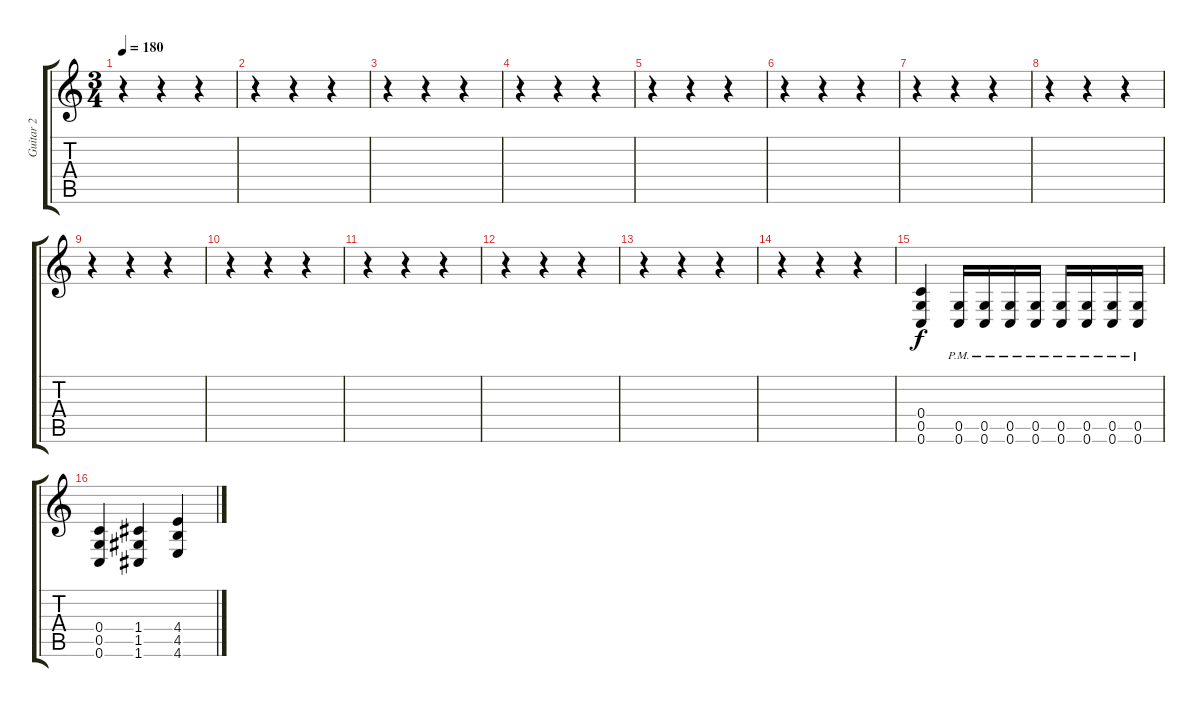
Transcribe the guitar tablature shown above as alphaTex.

\track ("Guitar 2" "Guitar 2") {instrument distortionguitar}
\staff {score tabs}
\tuning (D4 A3 F3 C3 G2 C2) {hide}
\ts (3 4)
\tempo 180
\clef g2
\ks c
r.4{dy f} r.4 r.4 |
r.4 r.4 r.4 |
r.4 r.4 r.4 |
r.4 r.4 r.4 |
r.4 r.4 r.4 |
r.4 r.4 r.4 |
r.4 r.4 r.4 |
r.4 r.4 r.4 |
r.4 r.4 r.4 |
r.4 r.4 r.4 |
r.4 r.4 r.4 |
r.4 r.4 r.4 |
r.4 r.4 r.4 |
r.4 r.4 r.4 |
(0.4 0.5 0.6).4{instrument distortionguitar} (0.5{pm} 0.6{pm}).16 (0.5{pm} 0.6{pm}).16 (0.5{pm} 0.6{pm}).16 (0.5{pm} 0.6{pm}).16 (0.5{pm} 0.6{pm}).16 (0.5{pm} 0.6{pm}).16 (0.5{pm} 0.6{pm}).16 (0.5{pm} 0.6{pm}).16 |
(0.4 0.5 0.6).4 (1.4 1.5 1.6).4 (4.4 4.5 4.6).4
